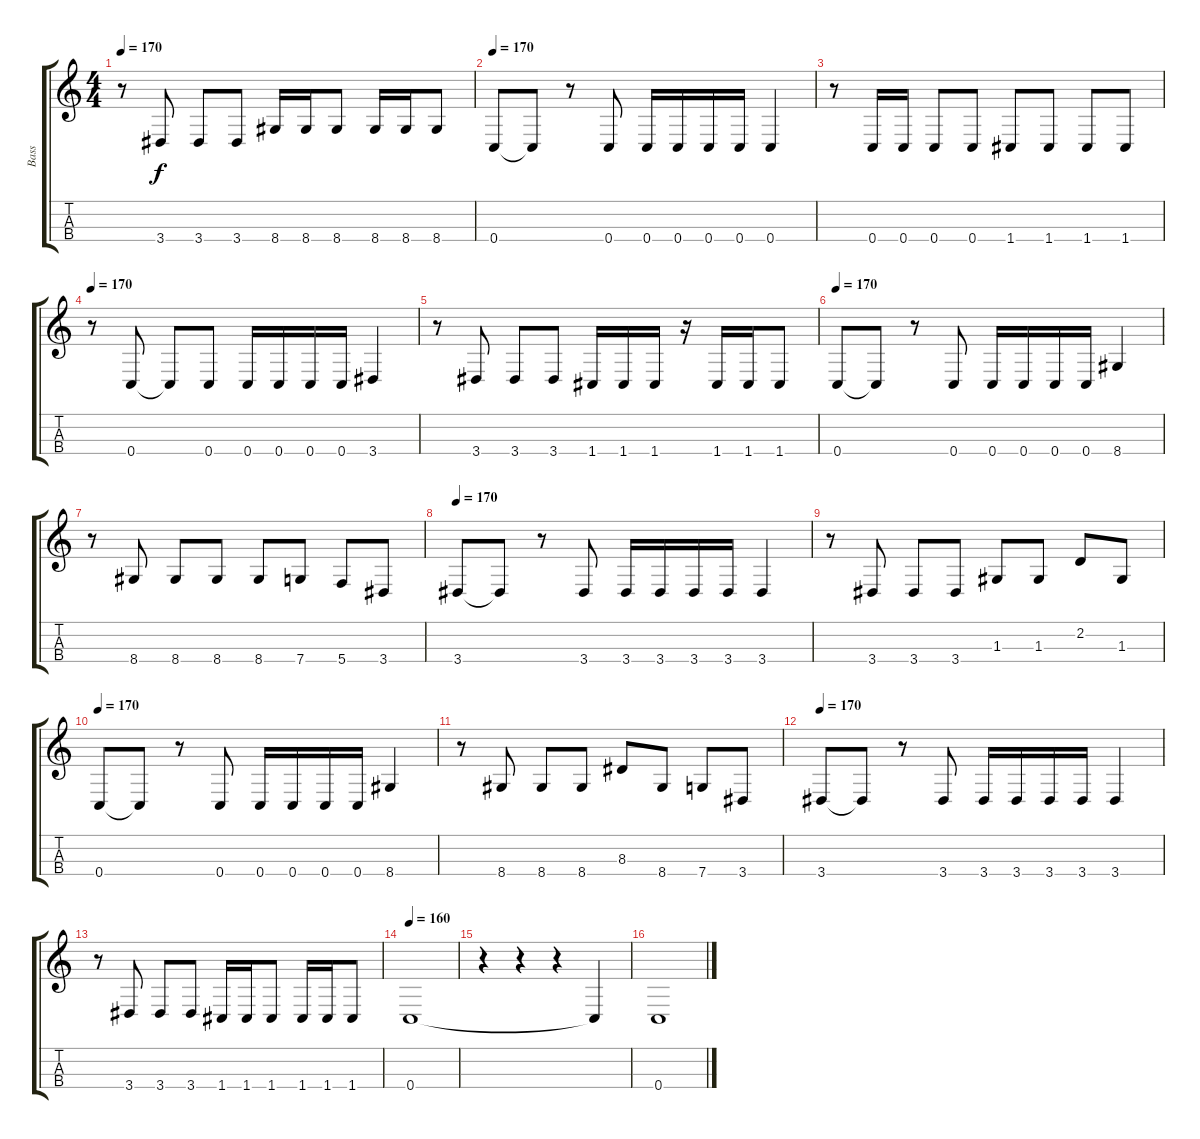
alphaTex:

\track ("Bass" "Bass") {instrument electricbasspick}
\staff {score tabs}
\tuning (F3 C3 G2 C2) {hide}
\ts (4 4)
\tempo 170
\clef g2
\ks c
r.8{dy f} 3.4.8 3.4.8 3.4.8 8.4.16 8.4.16 8.4.8 8.4.16 8.4.16 8.4.8 |
\tempo 170
0.4.8 0.4{t}.8 r.8 0.4.8 0.4.16 0.4.16 0.4.16 0.4.16 0.4.4 |
r.8 0.4.16 0.4.16 0.4.8 0.4.8 1.4.8 1.4.8 1.4.8 1.4.8 |
\tempo 170
r.8 0.4.8 0.4{t}.8 0.4.8 0.4.16 0.4.16 0.4.16 0.4.16 3.4.4 |
r.8 3.4.8 3.4.8 3.4.8 1.4.16 1.4.16 1.4.16 r.16 1.4.16 1.4.16 1.4.8 |
\tempo 170
0.4.8 0.4{t}.8 r.8 0.4.8 0.4.16 0.4.16 0.4.16 0.4.16 8.4.4 |
r.8 8.4.8 8.4.8 8.4.8 8.4.8 7.4.8 5.4.8 3.4.8 |
\tempo 170
3.4.8 3.4{t}.8 r.8 3.4.8 3.4.16 3.4.16 3.4.16 3.4.16 3.4.4 |
r.8 3.4.8 3.4.8 3.4.8 1.3.8 1.3.8 2.2.8 1.3.8 |
\tempo 170
0.4.8 0.4{t}.8 r.8 0.4.8 0.4.16 0.4.16 0.4.16 0.4.16 8.4.4 |
r.8 8.4.8 8.4.8 8.4.8 8.3.8 8.4.8 7.4.8 3.4.8 |
\tempo 170
3.4.8 3.4{t}.8 r.8 3.4.8 3.4.16 3.4.16 3.4.16 3.4.16 3.4.4 |
r.8 3.4.8 3.4.8 3.4.8 1.4.16 1.4.16 1.4.8 1.4.16 1.4.16 1.4.8 |
\tempo 160
0.4.1 |
r.4 r.4 r.4 0.4{t}.4 |
0.4.1
